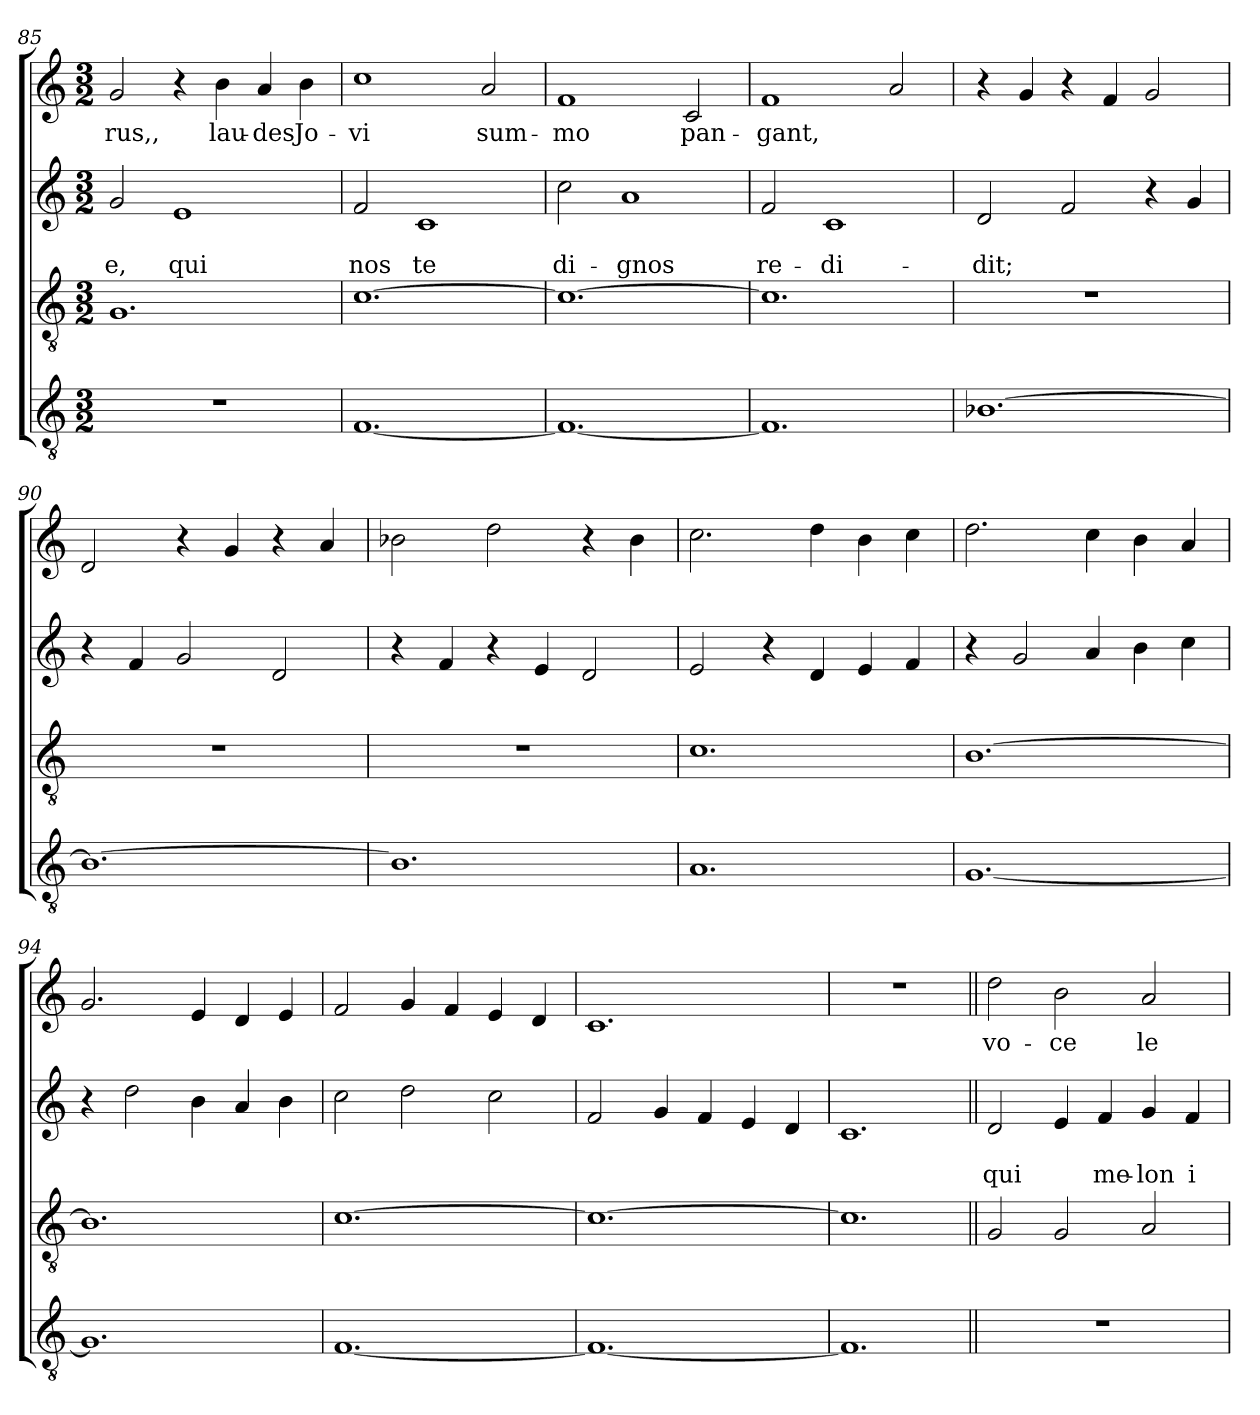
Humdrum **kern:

**kern	**kern	**kern	**text	**text	**kern	**text
*part4	*part3	*part2	*part2	*part2	*part1	*part1
*staff4	*staff3	*staff2	*staff2	*staff2	*staff1	*staff1
!!LO:LB:g=z
*clefGv2	*clefGv2	*clefG2	*	*	*clefG2	*
*k[]	*k[]	*k[]	*	*	*k[]	*
*C:	*C:	*C:	*	*	*C:	*
*M3/2	*M3/2	*M3/2	*	*	*M3/2	*
=85	=85	=85	=85	=85	=85	=85
1.r	1.G	2g/	.	-e,	2g/	-rus,,
.	.	1e	.	qui	4r	.
.	.	.	.	.	4b\	lau-
.	.	.	.	.	4a/	-des
.	.	.	.	.	4b\	Jo-
=86	=86	=86	=86	=86	=86	=86
[1.F	[1.c	2f/	.	nos	1cc	-vi
.	.	1c	.	te	.	.
.	.	.	.	.	2a/	sum-
=87	=87	=87	=87	=87	=87	=87
1.F_	1.c_	2cc\	.	di-	1f	-mo
.	.	1a	.	-gnos	.	.
.	.	.	.	.	2c/	pan-
=88	=88	=88	=88	=88	=88	=88
1.F]	1.c]	2f/	.	re-	1f	-gant,
.	.	1c	.	-di-	.	.
.	.	.	.	.	2a/	.
=89	=89	=89	=89	=89	=89	=89
[1.B-X	1.r	2d/	.	-dit;	4r	.
.	.	.	.	.	4g/	.
.	.	2f/	.	.	4r	.
.	.	.	.	.	4f/	.
.	.	4r	.	.	2g/	.
.	.	4g/	.	.	.	.
=90	=90	=90	=90	=90	=90	=90
1.B-_	1.r	4r	.	.	2d/	.
.	.	4f/	.	.	.	.
.	.	2g/	.	.	4r	.
.	.	.	.	.	4g/	.
.	.	2d/	.	.	4r	.
.	.	.	.	.	4a/	.
!!LO:LB:g=z
=91	=91	=91	=91	=91	=91	=91
1.B-]	1.r	4r	.	.	2b-X\	.
.	.	4f/	.	.	.	.
.	.	4r	.	.	2dd\	.
.	.	4e/	.	.	.	.
.	.	2d/	.	.	4r	.
.	.	.	.	.	4b-\	.
=92	=92	=92	=92	=92	=92	=92
1.A	1.c	2e/	.	.	2.cc\	.
.	.	4r	.	.	.	.
.	.	4d/	.	.	4dd\	.
.	.	4e/	.	.	4b\	.
.	.	4f/	.	.	4cc\	.
=93	=93	=93	=93	=93	=93	=93
[1.G	[1.B	4r	.	.	2.dd\	.
.	.	2g/	.	.	.	.
.	.	4a/	.	.	4cc\	.
.	.	4b\	.	.	4b\	.
.	.	4cc\	.	.	4a/	.
=94	=94	=94	=94	=94	=94	=94
1.G]	1.B]	4r	.	.	2.g/	.
.	.	2dd\	.	.	.	.
.	.	4b\	.	.	4e/	.
.	.	4a/	.	.	4d/	.
.	.	4b\	.	.	4e/	.
=95	=95	=95	=95	=95	=95	=95
[1.F	[1.c	2cc\	.	.	2f/	.
.	.	2dd\	.	.	4g/	.
.	.	.	.	.	4f/	.
.	.	2cc\	.	.	4e/	.
.	.	.	.	.	4d/	.
=96	=96	=96	=96	=96	=96	=96
1.F_	1.c_	2f/	.	.	1.c	.
.	.	4g/	.	.	.	.
.	.	4f/	.	.	.	.
.	.	4e/	.	.	.	.
.	.	4d/	.	.	.	.
!!LO:PB:g=z
=97	=97	=97	=97	=97	=97	=97
1.F]	1.c]	1.c	.	.	1.r	.
=98||	=98||	=98||	=98||	=98||	=98||	=98||
1.r	2G/	2d/	.	qui	2dd\	vo-
.	2G/	4e/	.	.	2b\	-ce
.	.	4f/	.	me-	.	.
.	2A/	4g/	.	-lon	2a/	le-
.	.	4f/	.	i-	.	.
=	=	=	=	=	=	=
*-	*-	*-	*-	*-	*-	*-
